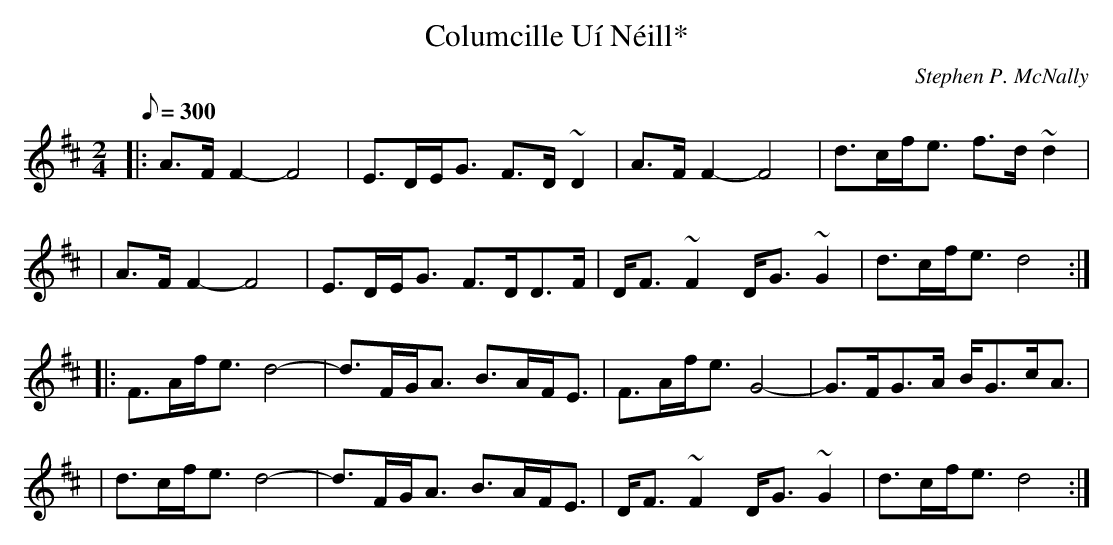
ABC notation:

X:1
T:Columcille Uí Néill*
M:2/4
L:1/8
Q:300
C:Stephen P. McNally
K:D
|:A>F F2-F4|E>DE<G F>D ~D2|A>F F2-F4|d>cf<e f>d ~d2|!
|A>F F2-F4|E>DE<G F>DD>F|D<F~F2 D<G~G2|d>cf<e d4:|!
|:F>Af<e d4-|d>FG<A B>AF<E|F>Af<e G4-|G>FG>A B<Gc<A|!
|d>cf<e d4-|d>FG<A B>AF<E|D<F~F2 D<G~G2|d>cf<e d4:|
